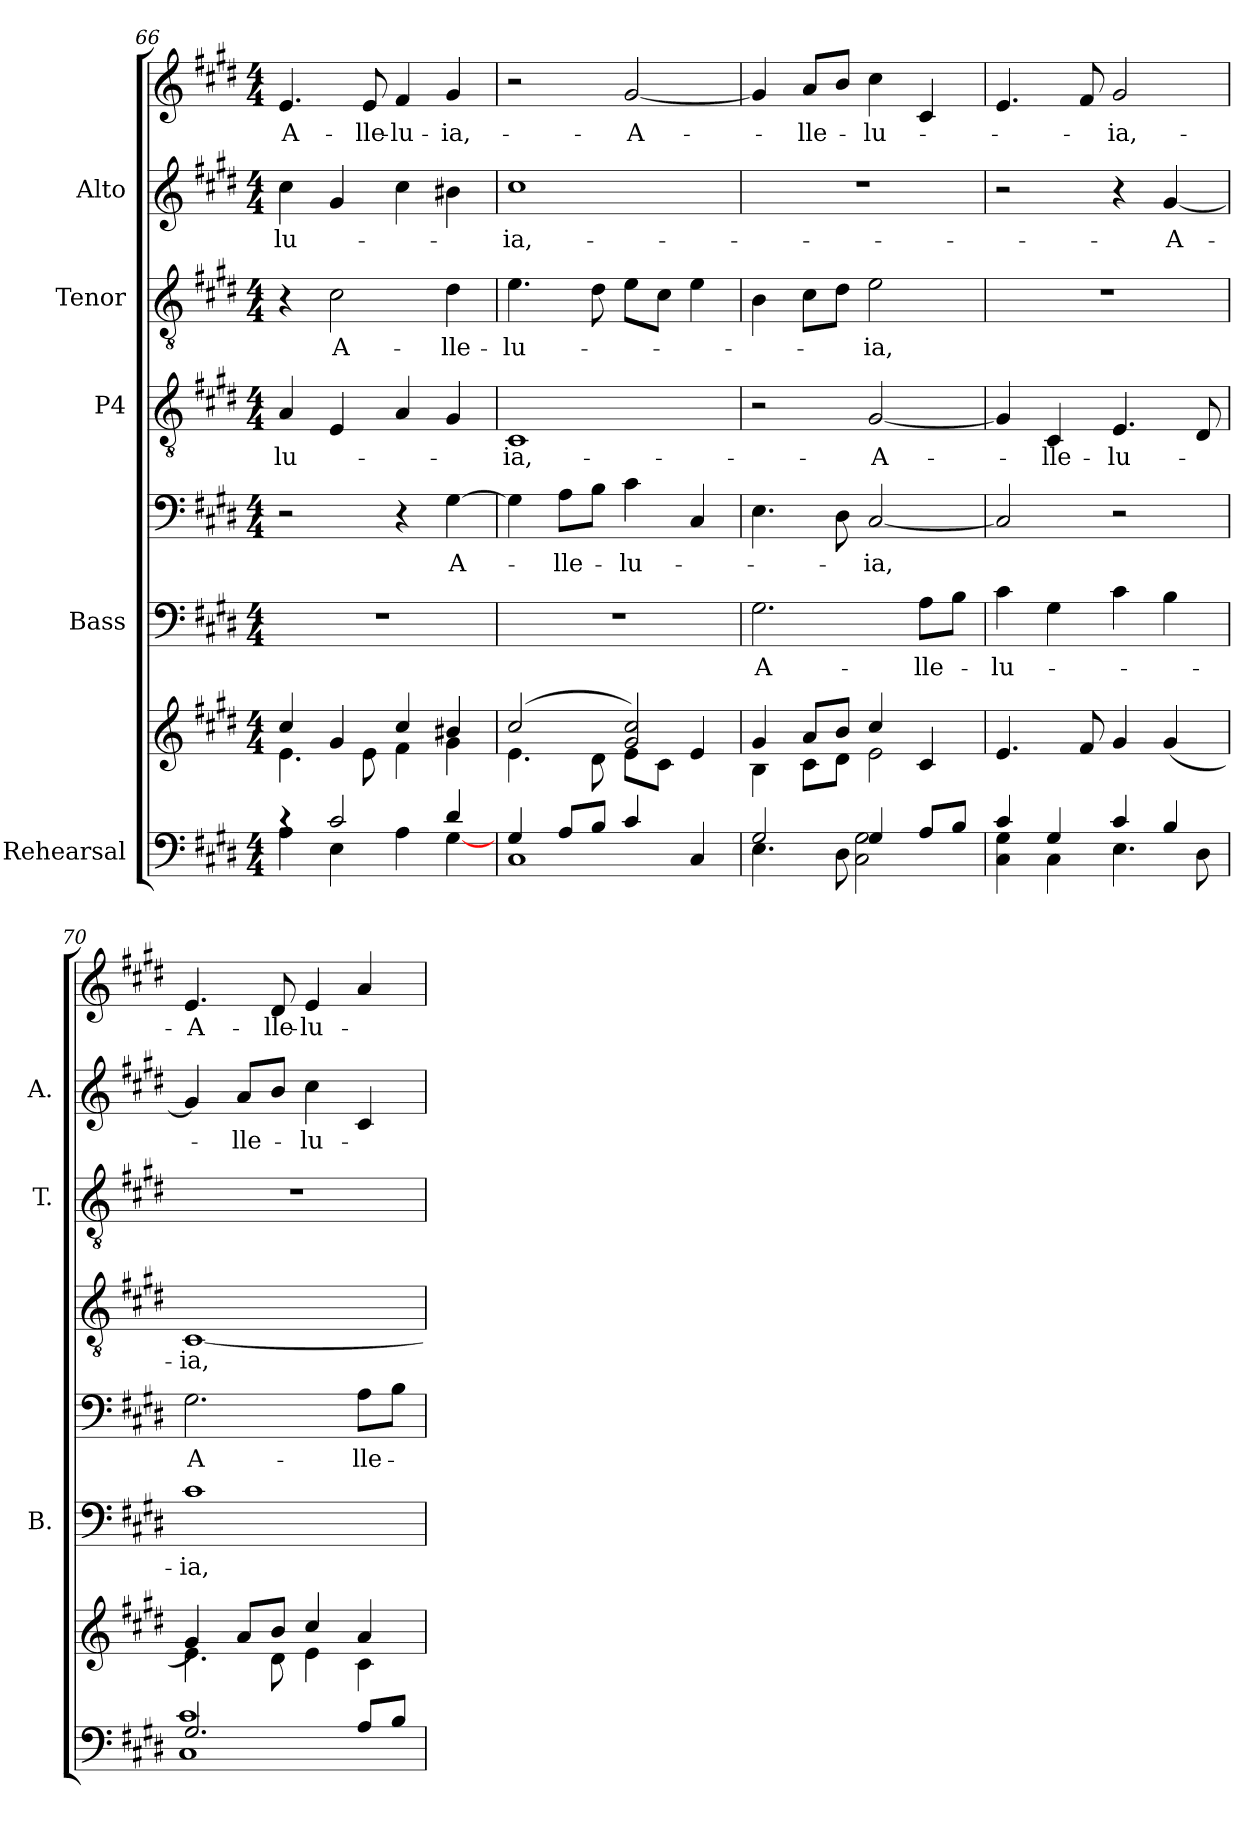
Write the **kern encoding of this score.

**kern	**kern	**kern	**text	**kern	**text	**kern	**text	**kern	**text	**kern	**text	**kern	**text
*part5	*part5	*part4	*part4	*part4	*part4	*part3	*part3	*part2	*part2	*part1	*part1	*part1	*part1
*staff8	*staff7	*staff6	*staff6	*staff5	*staff5	*staff4	*staff4	*staff3	*staff3	*staff2	*staff2	*staff1	*staff1
*I"Rehearsal	*	*I"Bass	*	*	*	*I"P4	*	*I"Tenor	*	*I"Alto	*	*	*
*	*	*I'B.	*	*	*	*	*	*I'T.	*	*I'A.	*	*	*
*clefF4	*clefG2	*clefF4	*	*clefF4	*	*clefGv2	*	*clefGv2	*	*clefG2	*	*clefG2	*
*	*	*	*	*	*	*ITrd7c12	*	*ITrd7c12	*	*	*	*	*
*k[f#c#g#d#]	*k[f#c#g#d#]	*k[f#c#g#d#]	*	*k[f#c#g#d#]	*	*k[f#c#g#d#]	*	*k[f#c#g#d#]	*	*k[f#c#g#d#]	*	*k[f#c#g#d#]	*
*E:	*E:	*E:	*	*E:	*	*E:	*	*E:	*	*E:	*	*E:	*
*M4/4	*M4/4	*M4/4	*	*M4/4	*	*M4/4	*	*M4/4	*	*M4/4	*	*M4/4	*
=66	=66	=66	=66	=66	=66	=66	=66	=66	=66	=66	=66	=66	=66
*^	*^	*	*	*	*	*	*	*	*	*	*	*	*
!	!	!	!	!	!	!	!	!	!LO:LY:b	!	!	!	!LO:LY:b	!	!LO:LY:b
4rc	4A\	4cc#/	4.e\	1r	.	2r	.	4AA/	-lu-	4r	.	4cc#\	-lu-	4.e/	-A-
!	!	!	!	!	!	!	!	!	!	!	!LO:LY:b	!	!	!	!
2c#/	4E\	4g#/	.	.	.	.	.	4EE/	.	2C#\	-A-	4g#/	.	.	.
!	!	!	!	!	!	!	!	!	!	!	!	!	!	!	!LO:LY:b
.	.	.	8e\	.	.	.	.	.	.	.	.	.	.	8e/	-lle-
!	!	!	!	!	!	!	!	!	!	!	!	!	!	!	!LO:LY:b
.	4A\	4cc#/	4f#\	.	.	4r	.	4AA/	.	.	.	4cc#\	.	4f#/	-lu-
!	!	!	!	!	!	!	!LO:LY:b	!	!	!	!LO:LY:b	!	!	!	!LO:LY:b
4d#/	[<4G#\	4b#X/	4g#\	.	.	[>4G#\	-A-	4GG#/	.	4D#\	-lle-	4b#X\	.	4g#/	-ia,-
=67	=67	=67	=67	=67	=67	=67	=67	=67	=67	=67	=67	=67	=67	=67	=67
!	!	!	!	!	!	!	!	!	!LO:LY:b	!	!LO:LY:b	!	!LO:LY:b	!	!
4G#/	1C#	(2cc#/	4.e\	1r	.	4G#\]	.	1CC#	-ia,-	4.E\	-lu-	1cc#	-ia,-	2r	.
!	!	!	!	!	!	!	!LO:LY:b	!	!	!	!	!	!	!	!
8A/L	.	.	.	.	.	8A\L	-lle-	.	.	.	.	.	.	.	.
8B/J	.	.	8d#\	.	.	8B\J	.	.	.	8D#\	.	.	.	.	.
!	!	!	!	!	!	!	!LO:LY:b	!	!	!	!	!	!	!	!LO:LY:b
4c#/	.	2g#/ 2cc#/)	8e\L	.	.	4c#\	-lu-	.	.	8E\L	.	.	.	[<2g#/	-A-
.	.	.	8c#\J	.	.	.	.	.	.	8C#\J	.	.	.	.	.
4C#/	.	.	4e/	.	.	4C#/	.	.	.	4E\	.	.	.	.	.
!!LO:LB:g=z
=68	=68	=68	=68	=68	=68	=68	=68	=68	=68	=68	=68	=68	=68	=68	=68
!	!	!	!	!	!LO:LY:b	!	!	!	!	!	!	!	!	!	!
2G#/	4.E\	4g#/	4B\	2.G#\	A-	4.E\	.	2r	.	4BB\	.	1r	.	4g#/]	.
!	!	!	!	!	!	!	!	!	!	!	!	!	!	!	!LO:LY:b
.	.	8a/L	8c#\L	.	.	.	.	.	.	8C#\L	.	.	.	8a/L	-lle-
.	8D#\	8b/J	8d#\J	.	.	8D#\	.	.	.	8D#\J	.	.	.	8b/J	.
!	!	!	!	!	!	!	!LO:LY:b	!	!LO:LY:b	!	!LO:LY:b	!	!	!	!LO:LY:b
4G#/	2C#\ 2G#\	4cc#/	2e\	.	.	[<2C#/	-ia,	[<2GG#/	-A-	2E\	-ia,-	.	.	4cc#\	-lu-
!	!	!	!	!	!LO:LY:b	!	!	!	!	!	!	!	!	!	!
8A/L	.	4c#/	.	8A\L	-lle-	.	.	.	.	.	.	.	.	4c#/	.
8B/J	.	.	.	8B\J	.	.	.	.	.	.	.	.	.	.	.
*	*	*v	*v	*	*	*	*	*	*	*	*	*	*	*	*
=69	=69	=69	=69	=69	=69	=69	=69	=69	=69	=69	=69	=69	=69	=69
!	!	!	!	!LO:LY:b	!	!	!	!	!	!	!	!	!	!
4c#/	4C#\ 4G#\	4.e/	4c#\	-lu-	2C#/]	.	4GG#/]	.	1r	.	2r	.	4.e/	.
!	!	!	!	!	!	!	!	!LO:LY:b	!	!	!	!	!	!
4G#/	4C#\	.	4G#\	.	.	.	4CC#/	-lle-	.	.	.	.	.	.
.	.	8f#/	.	.	.	.	.	.	.	.	.	.	8f#/	.
!	!	!	!	!	!	!	!	!LO:LY:b	!	!	!	!	!	!LO:LY:b
4c#/	4.E\	4g#/	4c#\	.	2r	.	4.EE/	-lu-	.	.	4r	.	2g#/	-ia,-
!	!	!	!	!	!	!	!	!	!	!	!	!LO:LY:b	!	!
4B/	.	(4g#/	4B\	.	.	.	.	.	.	.	[<4g#/	-A-	.	.
.	8D#\	.	.	.	.	.	8DD#/	.	.	.	.	.	.	.
=70	=70	=70	=70	=70	=70	=70	=70	=70	=70	=70	=70	=70	=70	=70
*	*	*^	*	*	*	*	*	*	*	*	*	*	*	*
!	!	!	!	!	!LO:LY:b	!	!LO:LY:b	!	!LO:LY:b	!	!	!	!	!	!LO:LY:b
2.G#/	1C# 1c#	4g#/)	4.e\	1c#	-ia,-	2.G#\	-A-	[<1CC#	-ia,	1r	.	4g#/]	.	4.e/	-A-
!	!	!	!	!	!	!	!	!	!	!	!	!	!LO:LY:b	!	!
.	.	8a/L	.	.	.	.	.	.	.	.	.	8a/L	-lle-	.	.
!	!	!	!	!	!	!	!	!	!	!	!	!	!	!	!LO:LY:b
.	.	8b/J	8d#\	.	.	.	.	.	.	.	.	8b/J	.	8d#/	-lle-
!	!	!	!	!	!	!	!	!	!	!	!	!	!LO:LY:b	!	!LO:LY:b
.	.	4cc#/	4e\	.	.	.	.	.	.	.	.	4cc#\	-lu-	4e/	-lu-
!	!	!	!	!	!	!	!LO:LY:b	!	!	!	!	!	!	!	!
8A/L	.	4a/	4c#\	.	.	8A\L	-lle-	.	.	.	.	4c#/	.	4a/	.
8B/J	.	.	.	.	.	8B\J	.	.	.	.	.	.	.	.	.
*v	*v	*	*	*	*	*	*	*	*	*	*	*	*	*	*
*	*v	*v	*	*	*	*	*	*	*	*	*	*	*	*
=	=	=	=	=	=	=	=	=	=	=	=	=	=
*-	*-	*-	*-	*-	*-	*-	*-	*-	*-	*-	*-	*-	*-
